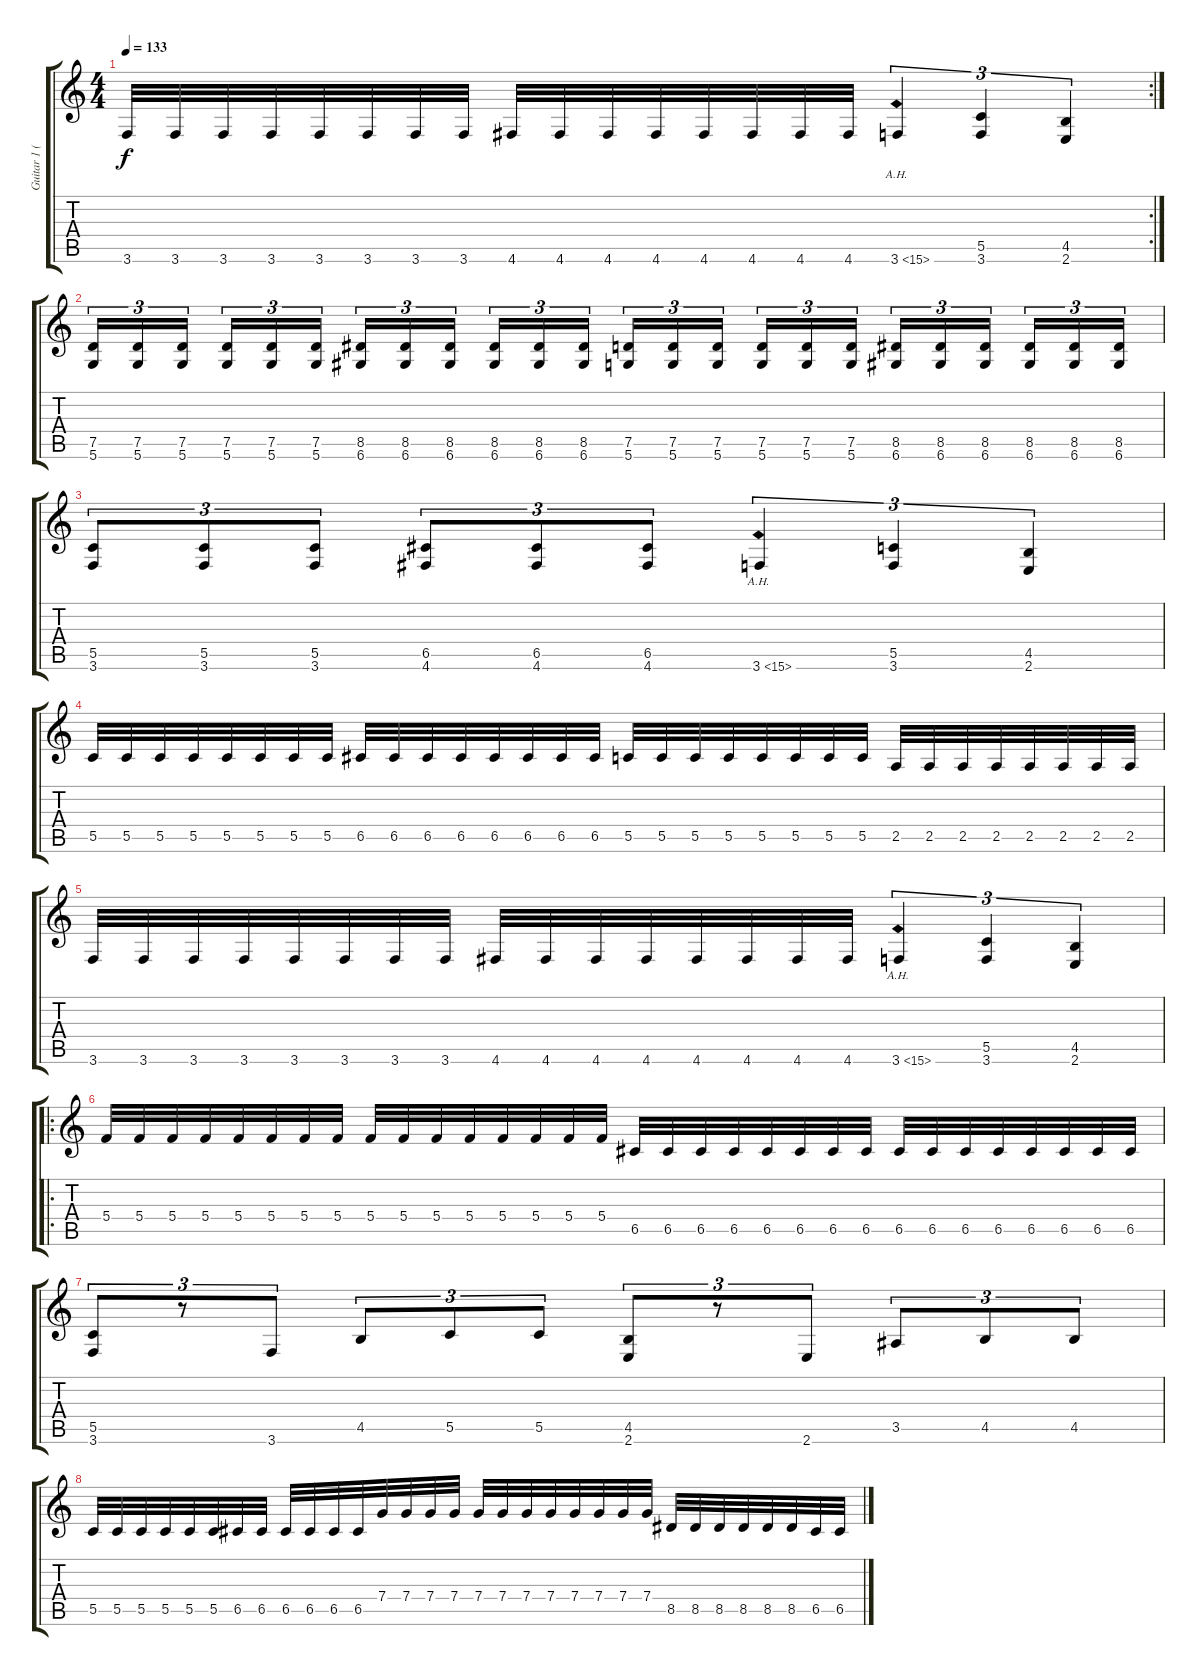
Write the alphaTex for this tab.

\track ("Guitar 1 (Erik)" "Guitar 1 (") {instrument distortionguitar}
\staff {score tabs}
\tuning (D4 A3 F3 C3 G2 D2) {hide}
\rc 2
\ts (4 4)
\tempo 133
\clef g2
\ks c
3.6.32{dy f} 3.6.32 3.6.32 3.6.32 3.6.32 3.6.32 3.6.32 3.6.32 4.6.32 4.6.32 4.6.32 4.6.32 4.6.32 4.6.32 4.6.32 4.6.32 3.6{ah 12}.4{tu (3 2)} (5.5 3.6).4{tu (3 2)} (4.5 2.6).4{tu (3 2)} |
(7.5 5.6).16{tu (3 2)} (7.5 5.6).16{tu (3 2)} (7.5 5.6).16{tu (3 2)} (7.5 5.6).16{tu (3 2)} (7.5 5.6).16{tu (3 2)} (7.5 5.6).16{tu (3 2)} (8.5 6.6).16{tu (3 2)} (8.5 6.6).16{tu (3 2)} (8.5 6.6).16{tu (3 2)} (8.5 6.6).16{tu (3 2)} (8.5 6.6).16{tu (3 2)} (8.5 6.6).16{tu (3 2)} (7.5 5.6).16{tu (3 2)} (7.5 5.6).16{tu (3 2)} (7.5 5.6).16{tu (3 2)} (7.5 5.6).16{tu (3 2)} (7.5 5.6).16{tu (3 2)} (7.5 5.6).16{tu (3 2)} (8.5 6.6).16{tu (3 2)} (8.5 6.6).16{tu (3 2)} (8.5 6.6).16{tu (3 2)} (8.5 6.6).16{tu (3 2)} (8.5 6.6).16{tu (3 2)} (8.5 6.6).16{tu (3 2)} |
(5.5 3.6).8{tu (3 2)} (5.5 3.6).8{tu (3 2)} (5.5 3.6).8{tu (3 2)} (6.5 4.6).8{tu (3 2)} (6.5 4.6).8{tu (3 2)} (6.5 4.6).8{tu (3 2)} 3.6{ah 12}.4{tu (3 2)} (5.5 3.6).4{tu (3 2)} (4.5 2.6).4{tu (3 2)} |
5.5.32 5.5.32 5.5.32 5.5.32 5.5.32 5.5.32 5.5.32 5.5.32 6.5.32 6.5.32 6.5.32 6.5.32 6.5.32 6.5.32 6.5.32 6.5.32 5.5.32 5.5.32 5.5.32 5.5.32 5.5.32 5.5.32 5.5.32 5.5.32 2.5.32 2.5.32 2.5.32 2.5.32 2.5.32 2.5.32 2.5.32 2.5.32 |
3.6.32 3.6.32 3.6.32 3.6.32 3.6.32 3.6.32 3.6.32 3.6.32 4.6.32 4.6.32 4.6.32 4.6.32 4.6.32 4.6.32 4.6.32 4.6.32 3.6{ah 12}.4{tu (3 2)} (5.5 3.6).4{tu (3 2)} (4.5 2.6).4{tu (3 2)} |
\ro
5.4.32 5.4.32 5.4.32 5.4.32 5.4.32 5.4.32 5.4.32 5.4.32 5.4.32 5.4.32 5.4.32 5.4.32 5.4.32 5.4.32 5.4.32 5.4.32 6.5.32 6.5.32 6.5.32 6.5.32 6.5.32 6.5.32 6.5.32 6.5.32 6.5.32 6.5.32 6.5.32 6.5.32 6.5.32 6.5.32 6.5.32 6.5.32 |
(5.5 3.6).8{tu (3 2)} r.8{tu (3 2)} 3.6.8{tu (3 2)} 4.5.8{tu (3 2)} 5.5.8{tu (3 2)} 5.5.8{tu (3 2)} (4.5 2.6).8{tu (3 2)} r.8{tu (3 2)} 2.6.8{tu (3 2)} 3.5.8{tu (3 2)} 4.5.8{tu (3 2)} 4.5.8{tu (3 2)} |
5.5.32 5.5.32 5.5.32 5.5.32 5.5.32 5.5.32 6.5.32 6.5.32 6.5.32 6.5.32 6.5.32 6.5.32 7.4.32 7.4.32 7.4.32 7.4.32 7.4.32 7.4.32 7.4.32 7.4.32 7.4.32 7.4.32 7.4.32 7.4.32 8.5.32 8.5.32 8.5.32 8.5.32 8.5.32 8.5.32 6.5.32 6.5.32
